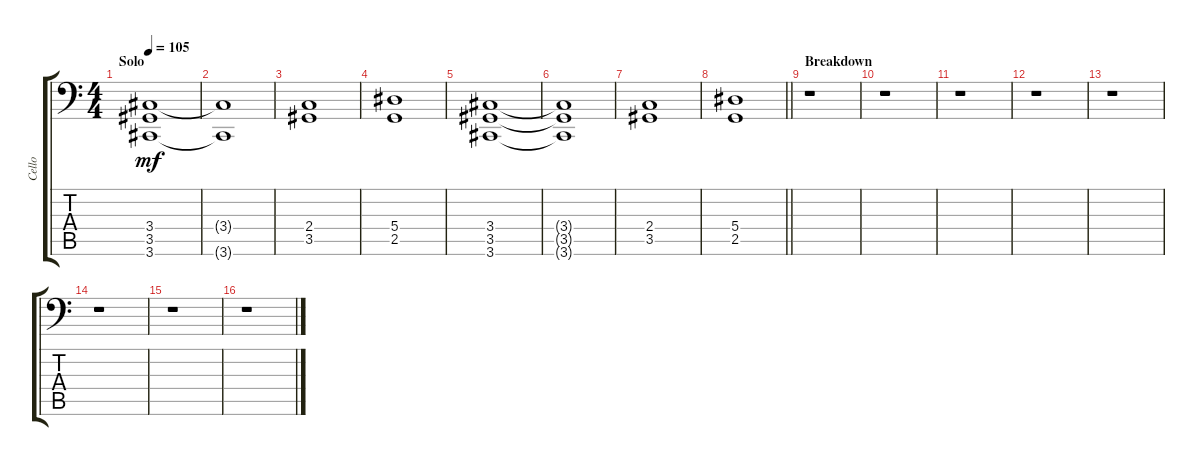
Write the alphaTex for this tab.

\track ("Cello" "Cello") {instrument stringensemble1}
\staff {score tabs}
\tuning (C4 G3 Eb3 Bb2 F2 Bb1) {hide}
\ts (4 4)
\section ("" "Solo")
\tempo 105
\clef f4
\ks c
(3.4 3.5 3.6).1{dy mf} |
(3.4{t} 3.6{t}).1 |
(2.4 3.5).1 |
(5.4 2.5).1 |
(3.4 3.5 3.6).1 |
(3.4{t} 3.5{t} 3.6{t}).1 |
(2.4 3.5).1 |
\barLineRight lightlight
(5.4 2.5).1 |
\section ("" "Breakdown")
r.1 |
r.1 |
r.1 |
r.1 |
r.1 |
r.1 |
r.1 |
r.1
